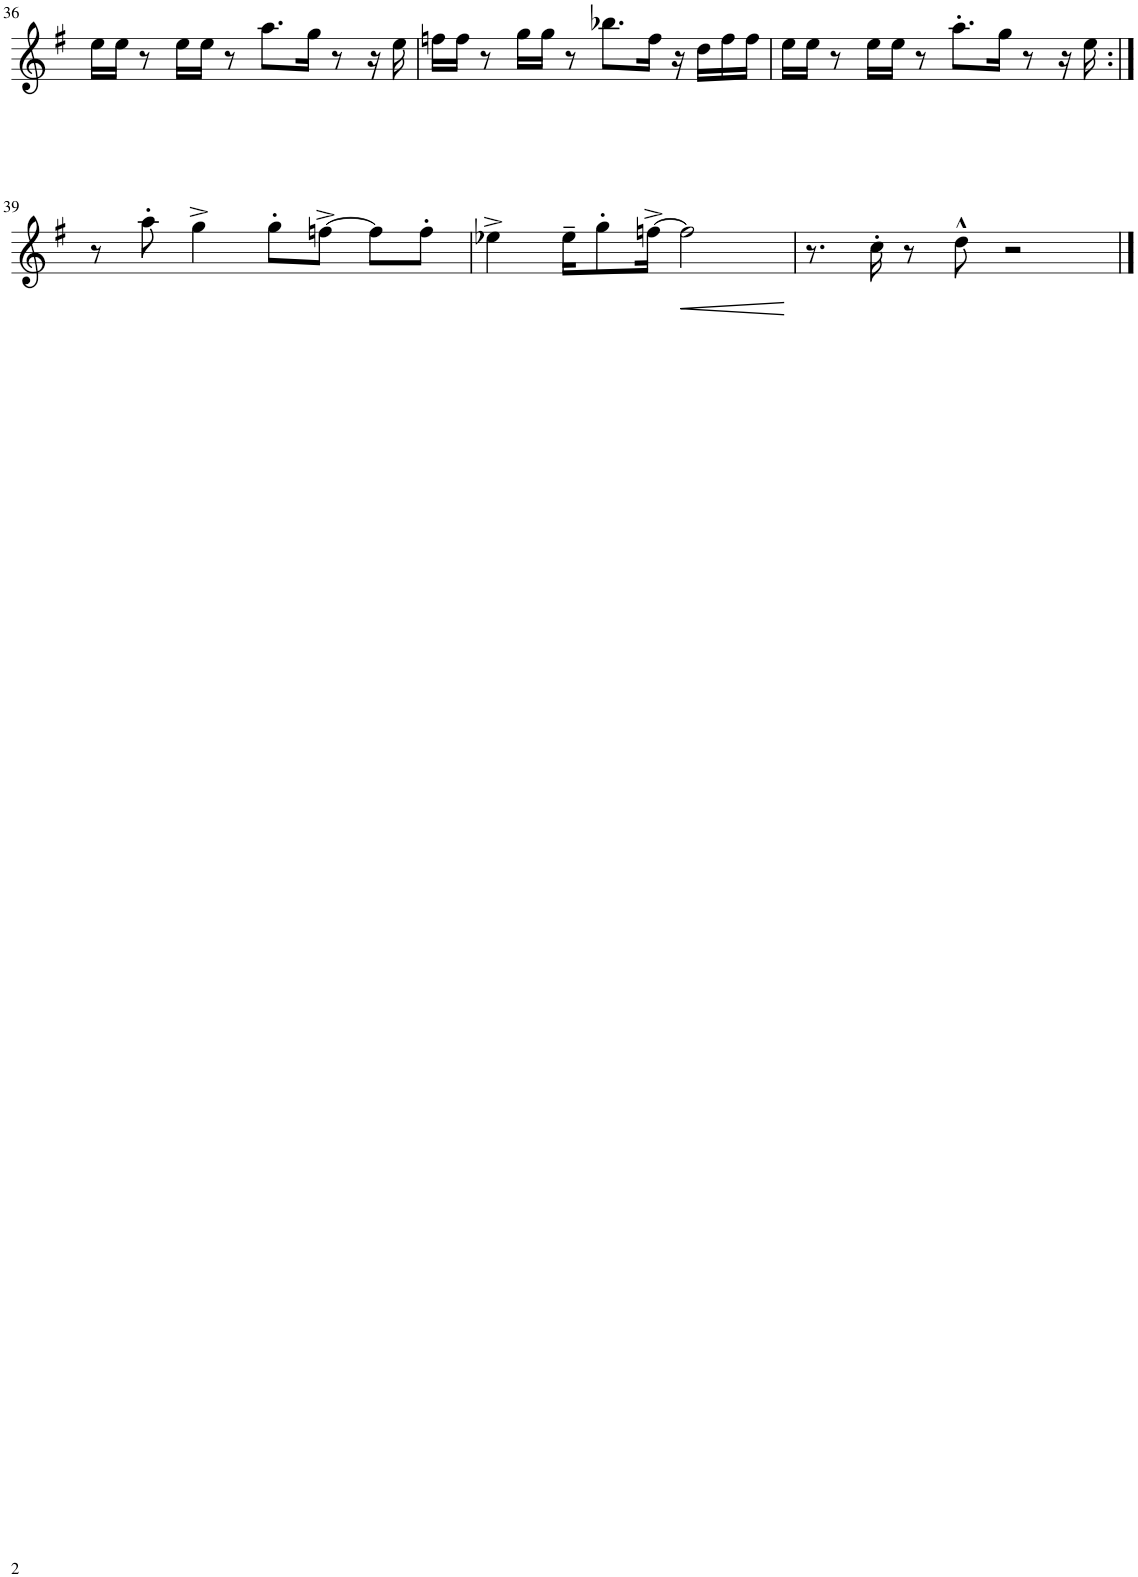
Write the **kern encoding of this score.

**kern	**dynam
*part1	*part1
*staff1	*staff1
*I"Piano	*
*I'Pno	*
!!LO:PB:g=z
*clefG2	*
*k[f#]	*
*M4/4	*
=36	=36
16ee\LL	.
16ee\JJ	.
8r	.
16ee\LL	.
16ee\JJ	.
8r	.
8.aa\L	.
16gg\Jk	.
8r	.
16r	.
16ee\	.
=37	=37
16ffn\LL	.
16ff\JJ	.
8r	.
16gg\LL	.
16gg\JJ	.
8r	.
8.bb-X\L	.
16ff\Jk	.
16r	.
16dd\LL	.
16ff\	.
16ff\JJ	.
=38	=38
16ee\LL	.
16ee\JJ	.
8r	.
16ee\LL	.
16ee\JJ	.
8r	.
8.aa'\L	.
16gg\Jk	.
8r	.
16r	.
16ee\	.
!!LO:LB:g=z
=39:|!	=39:|!
8r	.
8aa'\	.
4gg^\	.
8gg'\L	.
[8ffn^\J	.
8ff\L]	.
8ff'\J	.
=40	=40
4ee-X^\	.
16ee-~\KL	.
8gg'\	.
[16ffn^\Jk	.
!	!LO:HP:b
2ff\]	<
.	[
=41	=41
8.r	.
16cc'\	.
8r	.
8dd^^\	.
2r	.
==	==
*-	*-
